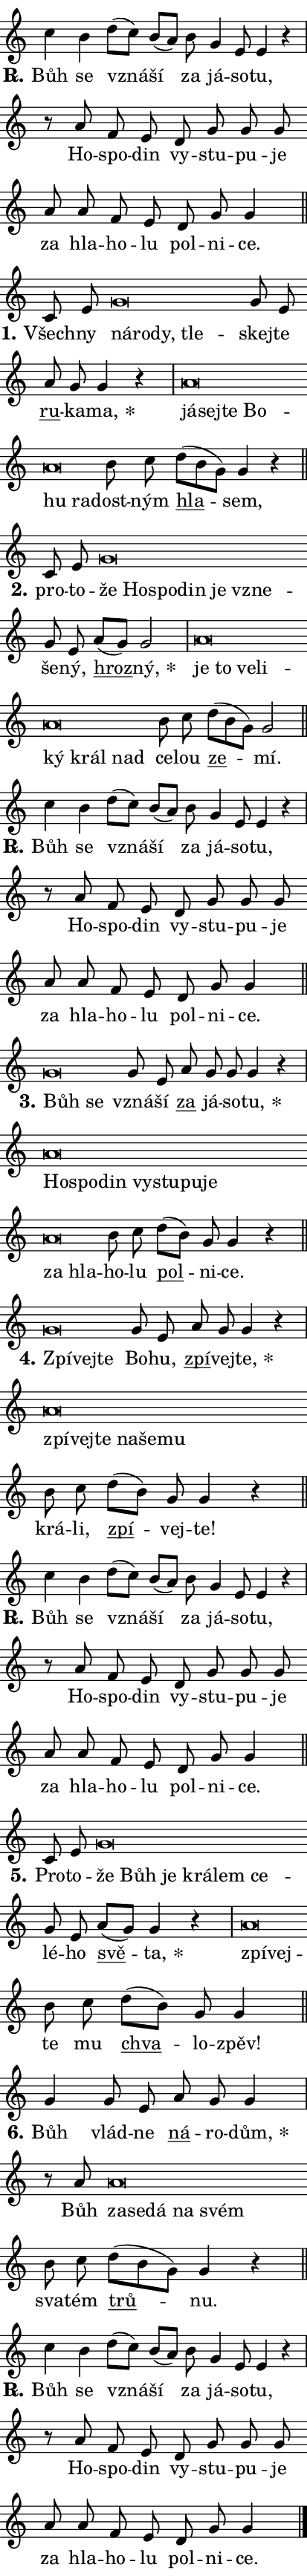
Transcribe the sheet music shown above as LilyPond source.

\version "2.22.1"
\header { tagline = "" }
\paper {
  indent = 0\cm
  top-margin = 0\cm
  right-margin = 0\cm
  bottom-margin = 0\cm
  left-margin = 0\cm
  paper-width = 7\cm
  page-breaking = #ly:one-page-breaking
  system-system-spacing.basic-distance = #11
  score-system-spacing.basic-distance = #11.3
  ragged-last = ##f
}


%% Author: Thomas Morley
%% https://lists.gnu.org/archive/html/lilypond-user/2020-05/msg00002.html
#(define (line-position grob)
"Returns position of @var[grob} in current system:
   @code{'start}, if at first time-step
   @code{'end}, if at last time-step
   @code{'middle} otherwise
"
  (let* ((col (ly:item-get-column grob))
         (ln (ly:grob-object col 'left-neighbor))
         (rn (ly:grob-object col 'right-neighbor))
         (col-to-check-left (if (ly:grob? ln) ln col))
         (col-to-check-right (if (ly:grob? rn) rn col))
         (break-dir-left
           (and
             (ly:grob-property col-to-check-left 'non-musical #f)
             (ly:item-break-dir col-to-check-left)))
         (break-dir-right
           (and
             (ly:grob-property col-to-check-right 'non-musical #f)
             (ly:item-break-dir col-to-check-right))))
        (cond ((eqv? 1 break-dir-left) 'start)
              ((eqv? -1 break-dir-right) 'end)
              (else 'middle))))

#(define (tranparent-at-line-position vctor)
  (lambda (grob)
  "Relying on @code{line-position} select the relevant enry from @var{vctor}.
Used to determine transparency,"
    (case (line-position grob)
      ((end) (not (vector-ref vctor 0)))
      ((middle) (not (vector-ref vctor 1)))
      ((start) (not (vector-ref vctor 2))))))

noteHeadBreakVisibility =
#(define-music-function (break-visibility)(vector?)
"Makes @code{NoteHead}s transparent relying on @var{break-visibility}"
#{
  \override NoteHead.transparent =
    #(tranparent-at-line-position break-visibility)
#})

#(define delete-ledgers-for-transparent-note-heads
  (lambda (grob)
    "Reads whether a @code{NoteHead} is transparent.
If so this @code{NoteHead} is removed from @code{'note-heads} from
@var{grob}, which is supposed to be @code{LedgerLineSpanner}.
As a result ledgers are not printed for this @code{NoteHead}"
    (let* ((nhds-array (ly:grob-object grob 'note-heads))
           (nhds-list
             (if (ly:grob-array? nhds-array)
                 (ly:grob-array->list nhds-array)
                 '()))
           ;; Relies on the transparent-property being done before
           ;; Staff.LedgerLineSpanner.after-line-breaking is executed.
           ;; This is fragile ...
           (to-keep
             (remove
               (lambda (nhd)
                 (ly:grob-property nhd 'transparent #f))
               nhds-list)))
      ;; TODO find a better method to iterate over grob-arrays, similiar
      ;; to filter/remove etc for lists
      ;; For now rebuilt from scratch
      (set! (ly:grob-object grob 'note-heads)  '())
      (for-each
        (lambda (nhd)
          (ly:pointer-group-interface::add-grob grob 'note-heads nhd))
        to-keep))))

hideNotes = {
  \noteHeadBreakVisibility #begin-of-line-visible
}
unHideNotes = {
  \noteHeadBreakVisibility #all-visible
}

% work-around for resetting accidentals
% https://lilypond.org/doc/v2.23/Documentation/notation/displaying-rhythms#unmetered-music
cadenzaMeasure = {
  \cadenzaOff
  \partial 1024 s1024
  \cadenzaOn
}

#(define-markup-command (accent layout props text) (markup?)
  "Underline accented syllable"
  (interpret-markup layout props
    #{\markup \override #'(offset . 4.3) \underline { #text }#}))

responsum = \markup \concat {
  "R" \hspace #-1.05 \path #0.1 #'((moveto 0 0.07) (lineto 0.9 0.8)) \hspace #0.05 "."
}

\layout {
    \context {
        \Staff
        \remove "Time_signature_engraver"
        \override LedgerLineSpanner.after-line-breaking = #delete-ledgers-for-transparent-note-heads
    }
    \context {
        \Voice {
            \override NoteHead.output-attributes = #'((class . "notehead"))
            \override Hairpin.height = #0.55
        }
    }
    \context {
        \Lyrics {
            \override StanzaNumber.output-attributes = #'((class . "stanzanumber"))
            \override LyricSpace.minimum-distance = #0.9
            \override LyricText.font-name = #"TeX Gyre Schola"
            \override LyricText.font-size = 1
            \override StanzaNumber.font-name = #"TeX Gyre Schola Bold"
            \override StanzaNumber.font-size = 1
        }
    }
}

% magnetic-lyrics.ily
%
%   written by
%     Jean Abou Samra <jean@abou-samra.fr>
%     Werner Lemberg <wl@gnu.org>
%
%   adapted by
%     Jiri Hon <jiri.hon@gmail.com>
%
% Version 2022-Apr-15

% https://www.mail-archive.com/lilypond-user@gnu.org/msg149350.html

#(define (Left_hyphen_pointer_engraver context)
   "Collect syllable-hyphen-syllable occurrences in lyrics and store
them in properties.  This engraver only looks to the left.  For
example, if the lyrics input is @code{foo -- bar}, it does the
following.

@itemize @bullet
@item
Set the @code{text} property of the @code{LyricHyphen} grob between
@q{foo} and @q{bar} to @code{foo}.

@item
Set the @code{left-hyphen} property of the @code{LyricText} grob with
text @q{foo} to the @code{LyricHyphen} grob between @q{foo} and
@q{bar}.
@end itemize

Use this auxiliary engraver in combination with the
@code{lyric-@/text::@/apply-@/magnetic-@/offset!} hook."
   (let ((hyphen #f)
         (text #f))
     (make-engraver
      (acknowledgers
       ((lyric-syllable-interface engraver grob source-engraver)
        (set! text grob)))
      (end-acknowledgers
       ((lyric-hyphen-interface engraver grob source-engraver)
        ;(when (not (grob::has-interface grob 'lyric-space-interface))
          (set! hyphen grob)));)
      ((stop-translation-timestep engraver)
       (when (and text hyphen)
         (ly:grob-set-object! text 'left-hyphen hyphen))
       (set! text #f)
       (set! hyphen #f)))))

#(define (lyric-text::apply-magnetic-offset! grob)
   "If the space between two syllables is less than the value in
property @code{LyricText@/.details@/.squash-threshold}, move the right
syllable to the left so that it gets concatenated with the left
syllable.

Use this function as a hook for
@code{LyricText@/.after-@/line-@/breaking} if the
@code{Left_@/hyphen_@/pointer_@/engraver} is active."
   (let ((hyphen (ly:grob-object grob 'left-hyphen #f)))
     (when hyphen
       (let ((left-text (ly:spanner-bound hyphen LEFT)))
         (when (grob::has-interface left-text 'lyric-syllable-interface)
           (let* ((common (ly:grob-common-refpoint grob left-text X))
                  (this-x-ext (ly:grob-extent grob common X))
                  (left-x-ext
                   (begin
                     ;; Trigger magnetism for left-text.
                     (ly:grob-property left-text 'after-line-breaking)
                     (ly:grob-extent left-text common X)))
                  ;; `delta` is the gap width between two syllables.
                  (delta (- (interval-start this-x-ext)
                            (interval-end left-x-ext)))
                  (details (ly:grob-property grob 'details))
                  (threshold (assoc-get 'squash-threshold details 0.2)))
             (when (< delta threshold)
               (let* (;; We have to manipulate the input text so that
                      ;; ligatures crossing syllable boundaries are not
                      ;; disabled.  For languages based on the Latin
                      ;; script this is essentially a beautification.
                      ;; However, for non-Western scripts it can be a
                      ;; necessity.
                      (lt (ly:grob-property left-text 'text))
                      (rt (ly:grob-property grob 'text))
                      (is-space (grob::has-interface hyphen 'lyric-space-interface))
                      (space (if is-space " " ""))
                      (space-markup (grob-interpret-markup grob " "))
                      (space-size (interval-length (ly:stencil-extent space-markup X)))
                      (extra-delta (if is-space space-size 0))
                      ;; Append new syllable.
                      (ltrt-space (if (and (string? lt) (string? rt))
                                (string-append lt space rt)
                                (make-concat-markup (list lt space rt))))
                      ;; Right-align `ltrt` to the right side.
                      (ltrt-space-markup (grob-interpret-markup
                               grob
                               (make-translate-markup
                                (cons (interval-length this-x-ext) 0)
                                (make-right-align-markup ltrt-space)))))
                 (begin
                   ;; Don't print `left-text`.
                   (ly:grob-set-property! left-text 'stencil #f)
                   ;; Set text and stencil (which holds all collected
                   ;; syllables so far) and shift it to the left.
                   (ly:grob-set-property! grob 'text ltrt-space)
                   (ly:grob-set-property! grob 'stencil ltrt-space-markup)
                   (ly:grob-translate-axis! grob (- (- delta extra-delta)) X))))))))))


#(define (lyric-hyphen::displace-bounds-first grob)
   ;; Make very sure this callback isn't triggered too early.
   (let ((left (ly:spanner-bound grob LEFT))
         (right (ly:spanner-bound grob RIGHT)))
     (ly:grob-property left 'after-line-breaking)
     (ly:grob-property right 'after-line-breaking)
     (ly:lyric-hyphen::print grob)))

squashThreshold = #0.4

\layout {
  \context {
    \Lyrics
    \consists #Left_hyphen_pointer_engraver
    \override LyricText.after-line-breaking =
      #lyric-text::apply-magnetic-offset!
    \override LyricHyphen.stencil = #lyric-hyphen::displace-bounds-first
    \override LyricText.details.squash-threshold = \squashThreshold
    \override LyricHyphen.minimum-distance = 0
    \override LyricHyphen.minimum-length = \squashThreshold
  }
}

squash = \override LyricText.details.squash-threshold = 9999
unSquash = \override LyricText.details.squash-threshold = \squashThreshold

left = \override LyricText.self-alignment-X = #LEFT
unLeft = \revert LyricText.self-alignment-X

starOffset = #(lambda (grob) 
                (let ((x_offset (ly:self-alignment-interface::aligned-on-x-parent grob)))
                  (if (= x_offset 0) 0 (+ x_offset 1.2))))

star = #(define-music-function (syllable)(string?)
"Append star separator at the end of a syllable"
#{
  \once \override LyricText.X-offset = #starOffset
  \lyricmode { \markup {
    #syllable
    \override #'((font-name . "TeX Gyre Schola Bold")) \hspace #0.2 \lower #0.65 \larger "*"
  } }
#})

starAccent = #(define-music-function (syllable)(string?)
"Append star separator at the end of a syllable and make accent"
#{
  \once \override LyricText.X-offset = #starOffset
  \lyricmode { \markup {
    \accent #syllable
    \override #'((font-name . "TeX Gyre Schola Bold")) \hspace #0.2 \lower #0.65 \larger "*"
  } }
#})

breath = #(define-music-function (syllable)(string?)
"Append breathing indicator at the end of a syllable"
#{
  \lyricmode { \markup { #syllable "+" } }
#})

optionalBreath = #(define-music-function (syllable)(string?)
"Append optional breathing indicator at the end of a syllable"
#{
  \lyricmode { \markup { #syllable "(+)" } }
#})


\score {
    <<
        \new Voice = "melody" { \cadenzaOn \key c \major \relative { c''4 b d8[( c)] b[( a)] \bar "" b g4 e8 e4 r \cadenzaMeasure \bar "|" r8 a f e \bar "" d g g g \bar "" a a f e d g g4 \cadenzaMeasure \bar "||" \break } }
        \new Lyrics \lyricsto "melody" { \lyricmode { \set stanza = \responsum
Bůh se vzná -- ší za já -- so -- tu, Ho -- spo -- din vy -- stu -- pu -- je za hla -- ho -- lu pol -- ni -- ce. } }
    >>
    \layout {}
}

\score {
    <<
        \new Voice = "melody" { \cadenzaOn \key c \major \relative { c'8 e g\breve*1/16 \hideNotes \breve*1/16 \bar "" \breve*1/16 \breve*1/16 \bar "" \unHideNotes g8 e \bar "" a g g4 r \cadenzaMeasure \bar "|" a\breve*1/16 \hideNotes \breve*1/16 \bar "" \breve*1/16 \bar "" \breve*1/16 \bar "" \breve*1/16 \breve*1/16 \bar "" \unHideNotes b8 c \bar "" d[( b g)] g4 r \cadenzaMeasure \bar "||" \break } }
        \new Lyrics \lyricsto "melody" { \lyricmode { \set stanza = "1."
Všech -- ny \left ná -- \squash ro -- dy, tle -- \unLeft \unSquash skej -- te \markup \accent ru -- ka -- \star ma, \left já -- \squash sej -- te Bo -- hu ra -- \unLeft \unSquash dost -- ným \markup \accent hla -- sem, } }
    >>
    \layout {}
}

\score {
    <<
        \new Voice = "melody" { \cadenzaOn \key c \major \relative { c'8 e g\breve*1/16 \hideNotes \breve*1/16 \bar "" \breve*1/16 \bar "" \breve*1/16 \bar "" \breve*1/16 \breve*1/16 \bar "" \unHideNotes g8 e \bar "" a[( g)] g2 \cadenzaMeasure \bar "|" a\breve*1/16 \hideNotes \breve*1/16 \bar "" \breve*1/16 \bar "" \breve*1/16 \bar "" \breve*1/16 \bar "" \breve*1/16 \breve*1/16 \bar "" \unHideNotes b8 c \bar "" d[( b g)] g2 \cadenzaMeasure \bar "||" \break } }
        \new Lyrics \lyricsto "melody" { \lyricmode { \set stanza = "2."
pro -- to -- \left že \squash Ho -- spo -- din je vzne -- \unLeft \unSquash še -- ný, \markup \accent hroz -- \star ný, \left je \squash to ve -- li -- ký král nad \unLeft \unSquash ce -- lou \markup \accent ze -- mí. } }
    >>
    \layout {}
}

\score {
    <<
        \new Voice = "melody" { \cadenzaOn \key c \major \relative { c''4 b d8[( c)] b[( a)] \bar "" b g4 e8 e4 r \cadenzaMeasure \bar "|" r8 a f e \bar "" d g g g \bar "" a a f e d g g4 \cadenzaMeasure \bar "||" \break } }
        \new Lyrics \lyricsto "melody" { \lyricmode { \set stanza = \responsum
Bůh se vzná -- ší za já -- so -- tu, Ho -- spo -- din vy -- stu -- pu -- je za hla -- ho -- lu pol -- ni -- ce. } }
    >>
    \layout {}
}

\score {
    <<
        \new Voice = "melody" { \cadenzaOn \key c \major \relative { g'\breve*1/16 \hideNotes \breve*1/16 \bar "" \unHideNotes g8 e \bar "" a g g g4 r \cadenzaMeasure \bar "|" a\breve*1/16 \hideNotes \breve*1/16 \bar "" \breve*1/16 \bar "" \breve*1/16 \bar "" \breve*1/16 \bar "" \breve*1/16 \bar "" \breve*1/16 \bar "" \breve*1/16 \breve*1/16 \bar "" \unHideNotes b8 c \bar "" d[( b)] g g4 r \cadenzaMeasure \bar "||" \break } }
        \new Lyrics \lyricsto "melody" { \lyricmode { \set stanza = "3."
\left Bůh \squash se \unLeft \unSquash vzná -- ší \markup \accent za já -- so -- \star tu, \left Ho -- \squash spo -- din vy -- stu -- pu -- je za hla -- \unLeft \unSquash ho -- lu \markup \accent pol -- ni -- ce. } }
    >>
    \layout {}
}

\score {
    <<
        \new Voice = "melody" { \cadenzaOn \key c \major \relative { g'\breve*1/16 \hideNotes \breve*1/16 \breve*1/16 \bar "" \unHideNotes g8 e \bar "" a g g4 r \cadenzaMeasure \bar "|" a\breve*1/16 \hideNotes \breve*1/16 \bar "" \breve*1/16 \bar "" \breve*1/16 \bar "" \breve*1/16 \breve*1/16 \bar "" \unHideNotes b8 c \bar "" d[( b)] g g4 r \cadenzaMeasure \bar "||" \break } }
        \new Lyrics \lyricsto "melody" { \lyricmode { \set stanza = "4."
\left Zpí -- \squash vej -- te \unLeft \unSquash Bo -- hu, \markup \accent zpí -- vej -- \star te, \left zpí -- \squash vej -- te na -- še -- mu \unLeft \unSquash krá -- li, \markup \accent zpí -- vej -- te! } }
    >>
    \layout {}
}

\score {
    <<
        \new Voice = "melody" { \cadenzaOn \key c \major \relative { c''4 b d8[( c)] b[( a)] \bar "" b g4 e8 e4 r \cadenzaMeasure \bar "|" r8 a f e \bar "" d g g g \bar "" a a f e d g g4 \cadenzaMeasure \bar "||" \break } }
        \new Lyrics \lyricsto "melody" { \lyricmode { \set stanza = \responsum
Bůh se vzná -- ší za já -- so -- tu, Ho -- spo -- din vy -- stu -- pu -- je za hla -- ho -- lu pol -- ni -- ce. } }
    >>
    \layout {}
}

\score {
    <<
        \new Voice = "melody" { \cadenzaOn \key c \major \relative { c'8 e g\breve*1/16 \hideNotes \breve*1/16 \bar "" \breve*1/16 \bar "" \breve*1/16 \bar "" \breve*1/16 \breve*1/16 \bar "" \unHideNotes g8 e \bar "" a[( g)] g4 r \cadenzaMeasure \bar "|" a\breve*1/16 \hideNotes \breve*1/16 \bar "" \unHideNotes b8 c \bar "" d[( b)] g g4 \cadenzaMeasure \bar "||" \break } }
        \new Lyrics \lyricsto "melody" { \lyricmode { \set stanza = "5."
Pro -- to -- \left že \squash Bůh je krá -- lem ce -- \unLeft \unSquash lé -- ho \markup \accent svě -- \star ta, \left zpí -- \squash vej -- \unLeft \unSquash te mu \markup \accent chva -- lo -- zpěv! } }
    >>
    \layout {}
}

\score {
    <<
        \new Voice = "melody" { \cadenzaOn \key c \major \relative { g'4 g8 e \bar "" a g g4 \cadenzaMeasure \bar "|" r8 a8 a\breve*1/16 \hideNotes \breve*1/16 \bar "" \breve*1/16 \bar "" \breve*1/16 \breve*1/16 \bar "" \unHideNotes b8 c \bar "" d[( b g)] g4 r \cadenzaMeasure \bar "||" \break } }
        \new Lyrics \lyricsto "melody" { \lyricmode { \set stanza = "6."
Bůh vlád -- ne \markup \accent ná -- ro -- \star dům, Bůh \left za -- \squash se -- dá na svém \unLeft \unSquash sva -- tém \markup \accent trů -- nu. } }
    >>
    \layout {}
}

\score {
    <<
        \new Voice = "melody" { \cadenzaOn \key c \major \relative { c''4 b d8[( c)] b[( a)] \bar "" b g4 e8 e4 r \cadenzaMeasure \bar "|" r8 a f e \bar "" d g g g \bar "" a a f e d g g4 \cadenzaMeasure \bar "||" \break } \bar "|." }
        \new Lyrics \lyricsto "melody" { \lyricmode { \set stanza = \responsum
Bůh se vzná -- ší za já -- so -- tu, Ho -- spo -- din vy -- stu -- pu -- je za hla -- ho -- lu pol -- ni -- ce. } }
    >>
    \layout {}
}
